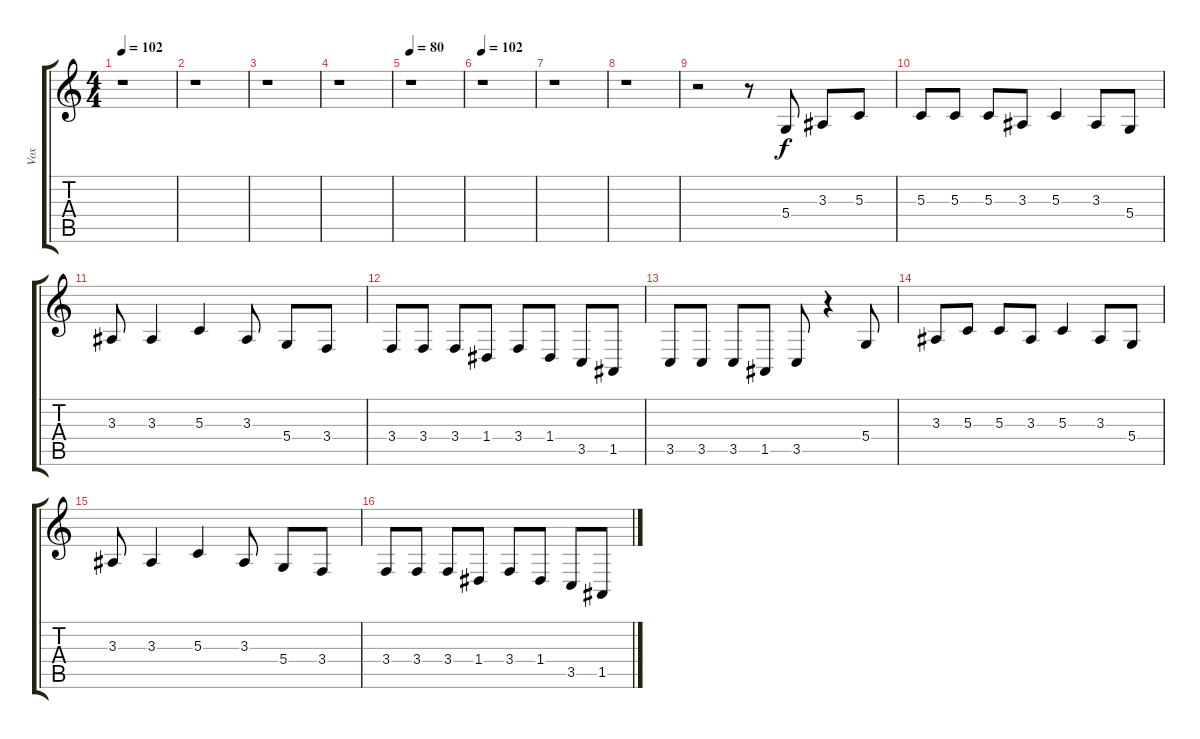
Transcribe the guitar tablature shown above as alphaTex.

\track ("Vox" "Vox") {instrument tenorsax}
\staff {score tabs}
\tuning (E4 B3 G3 D3 A2 E2) {hide}
\ts (4 4)
\tempo 102
\clef g2
\ks c
r.1{dy f instrument tenorsax} |
r.1 |
r.1 |
r.1 |
\tempo 80
r.1 |
\tempo 102
r.1 |
r.1 |
r.1 |
r.2 r.8 5.4.8 3.3.8 5.3.8 |
5.3.8 5.3.8 5.3.8 3.3.8 5.3.4 3.3.8 5.4.8 |
3.3.8 3.3.4 5.3.4 3.3.8 5.4.8 3.4.8 |
3.4.8 3.4.8 3.4.8 1.4.8 3.4.8 1.4.8 3.5.8 1.5.8 |
3.5.8 3.5.8 3.5.8 1.5.8 3.5.8 r.4 5.4.8 |
3.3.8 5.3.8 5.3.8 3.3.8 5.3.4 3.3.8 5.4.8 |
3.3.8 3.3.4 5.3.4 3.3.8 5.4.8 3.4.8 |
3.4.8 3.4.8 3.4.8 1.4.8 3.4.8 1.4.8 3.5.8 1.5.8
